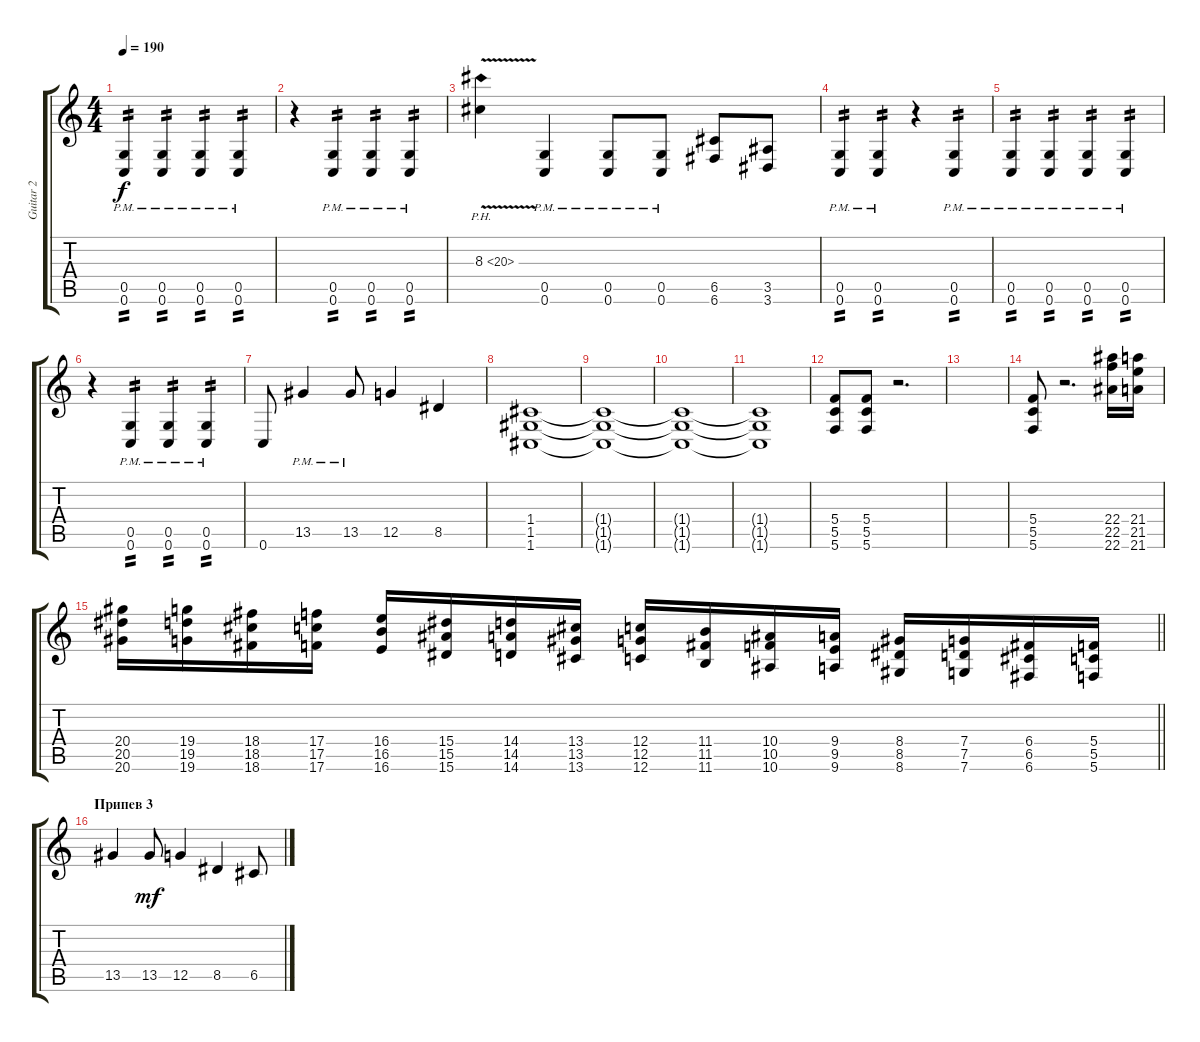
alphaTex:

\track ("Guitar 2" "Guitar 2") {instrument distortionguitar}
\staff {score tabs}
\tuning (D4 A3 F3 C3 G2 C2) {hide}
\ts (4 4)
\tempo 190
\clef g2
\ks c
(0.5{pm} 0.6{pm}).4{tp 2 dy f} (0.5{pm} 0.6{pm}).4{tp 2} (0.5{pm} 0.6{pm}).4{tp 2} (0.5{pm} 0.6{pm}).4{tp 2} |
r.4 (0.5{pm} 0.6{pm}).4{tp 2} (0.5{pm} 0.6{pm}).4{tp 2} (0.5{pm} 0.6{pm}).4{tp 2} |
8.3{ph 12 v}.4 (0.5{pm} 0.6{pm}).4 (0.5{pm} 0.6{pm}).8 (0.5{pm} 0.6{pm}).8 (6.5 6.6).8 (3.5 3.6).8 |
(0.5{pm} 0.6{pm}).4{tp 2} (0.5{pm} 0.6{pm}).4{tp 2} r.4 (0.5{pm} 0.6{pm}).4{tp 2} |
(0.5{pm} 0.6{pm}).4{tp 2} (0.5{pm} 0.6{pm}).4{tp 2} (0.5{pm} 0.6{pm}).4{tp 2} (0.5{pm} 0.6{pm}).4{tp 2} |
r.4 (0.5{pm} 0.6{pm}).4{tp 2} (0.5{pm} 0.6{pm}).4{tp 2} (0.5{pm} 0.6{pm}).4{tp 2} |
0.6.8 13.5{pm}.4 13.5{pm}.8 12.5.4 8.5.4 |
(1.4 1.5 1.6).1 |
(1.4{t} 1.5{t} 1.6{t}).1 |
(1.4{t} 1.5{t} 1.6{t}).1{volume 3} |
(1.4{t} 1.5{t} 1.6{t}).1 |
(5.4 5.5 5.6).8{volume 13} (5.4 5.5 5.6).8 r.2{d} |
|
(5.4 5.5 5.6).8 r.2{d} (22.4 22.5 22.6).16{instrument guitarfretnoise} (21.4 21.5 21.6).16 |
\barLineRight lightlight
(20.4 20.5 20.6).16 (19.4 19.5 19.6).16 (18.4 18.5 18.6).16 (17.4 17.5 17.6).16 (16.4 16.5 16.6).16 (15.4 15.5 15.6).16 (14.4 14.5 14.6).16 (13.4 13.5 13.6).16 (12.4 12.5 12.6).16 (11.4 11.5 11.6).16 (10.4 10.5 10.6).16 (9.4 9.5 9.6).16 (8.4 8.5 8.6).16 (7.4 7.5 7.6).16 (6.4 6.5 6.6).16 (5.4 5.5 5.6).16 |
\section ("" "Припев 3")
13.5.4{instrument distortionguitar} 13.5.8{dy mf} 12.5.4 8.5.4 6.5.8
